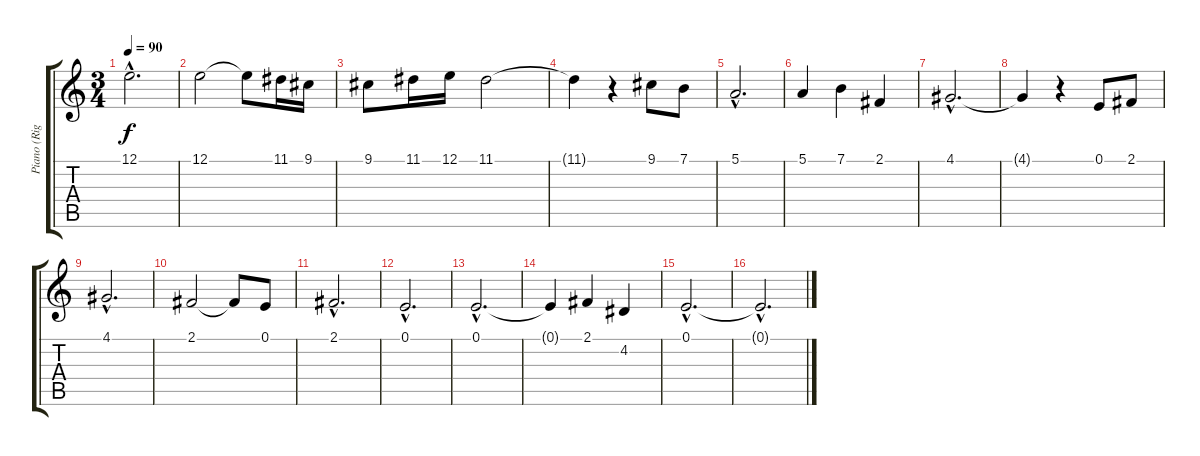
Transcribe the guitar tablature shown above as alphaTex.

\track ("Piano (Right Hand)" "Piano (Rig") {instrument acousticgrandpiano}
\staff {score tabs}
\tuning (E4 B3 G3 D3 A2 E2) {hide}
\ts (3 4)
\tempo 90
\clef g2
\ks c
12.1{hac}.2{d dy f} |
12.1.2 12.1{t}.8 11.1.16 9.1.16 |
9.1.8 11.1.16 12.1.16 11.1.2 |
11.1{t}.4 r.4 9.1.8 7.1.8 |
5.1{hac}.2{d} |
5.1.4 7.1.4 2.1.4 |
4.1{hac}.2{d} |
4.1{t}.4 r.4 0.1.8 2.1.8 |
4.1{hac}.2{d} |
2.1.2 2.1{t}.8 0.1.8 |
2.1{hac}.2{d} |
0.1{hac}.2{d} |
0.1{hac}.2{d} |
0.1{t}.4 2.1.4 4.2.4 |
0.1{hac}.2{d} |
0.1{hac t}.2{d}
